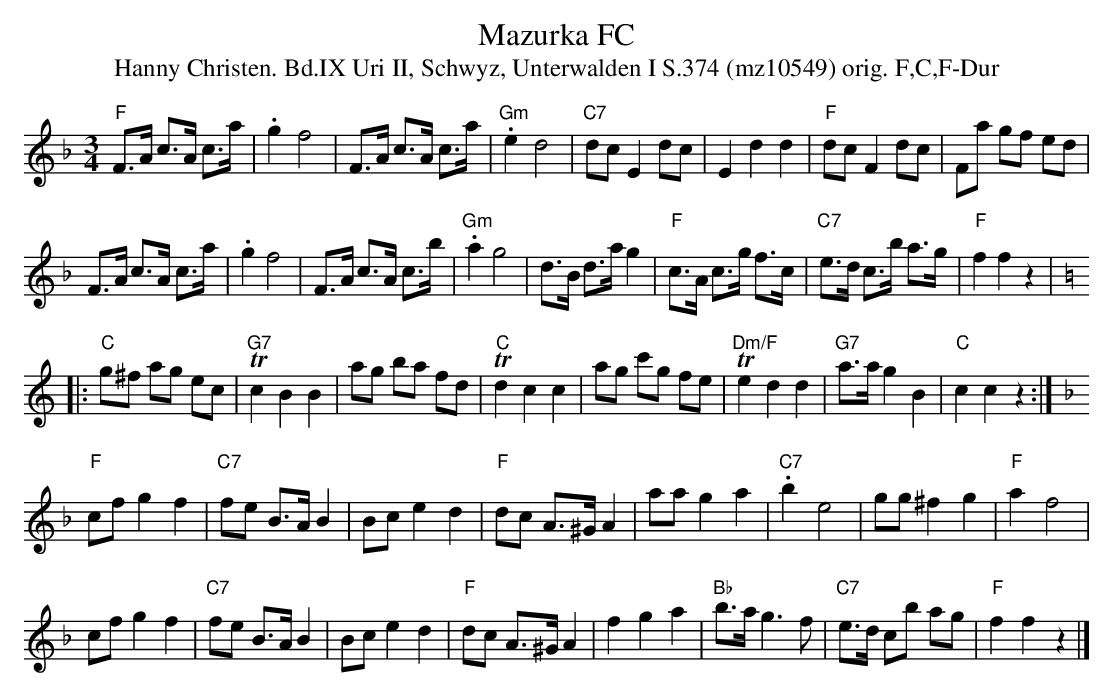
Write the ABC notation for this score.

X:1
T:Mazurka FC
T:Hanny Christen. Bd.IX Uri II, Schwyz, Unterwalden I S.374 (mz10549) orig. F,C,F-Dur
M:3/4
L:1/8
K:F %%MIDI gchordon
"F"F>A c>A c>a | .g2 f4 | F>A c>A c>a | "Gm".e2 d4 | "C7"dc E2 dc | E2d2d2 | "F"dc F2 dc | Fa gf ed |
F>A c>A c>a | .g2 f4 | F>A c>A c>b | "Gm".a2 g4 | d>B d>a g2 | "F"c>A c>g f>c | "C7"e>d c>b a>g | "F"f2f2z2 |  [K:C]
|: "C"g^f ag ec | "G7"Tc2 B2B2 | ag ba fd | "C"Td2 c2 c2 | ag c'g fe | "Dm/F"Te2 d2d2 | "G7"a>a g2 B2 | "C"c2c2z2 :| [K:F]
"F"cf g2f2 | "C7"fe B>A B2 | Bc e2d2 | "F"dc A>^G A2 | aa g2a2 | "C7".b2 e4 | gg ^f2 g2 | "F"a2 f4 |
cf g2f2 | "C7"fe B>A B2 | Bc e2d2 | "F"dc A>^G A2 | f2g2a2 | "Bb"b>a g3f | "C7"e>d cb ag | "F"f2f2z2 |]
